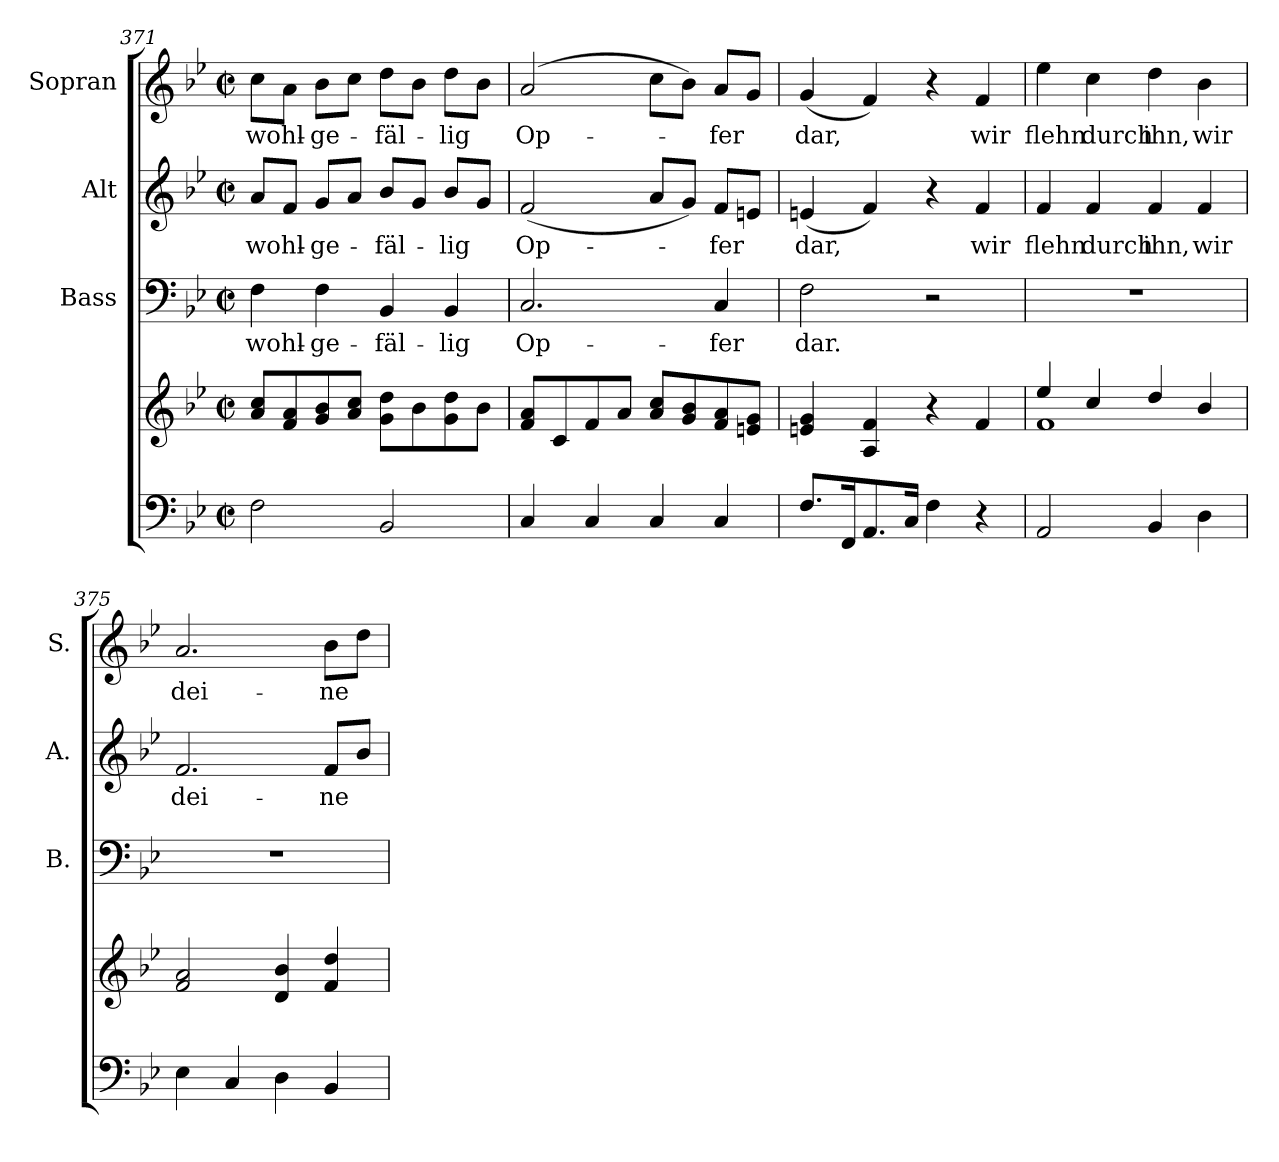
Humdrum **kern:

**kern	**kern	**kern	**text	**kern	**text	**kern	**text
*part4	*part4	*part3	*part3	*part2	*part2	*part1	*part1
*staff5	*staff4	*staff3	*staff3	*staff2	*staff2	*staff1	*staff1
*	*	*I"Bass	*	*I"Alt	*	*I"Sopran	*
*	*	*I'B.	*	*I'A.	*	*I'S.	*
!!LO:PB:g=z
*clefF4	*clefG2	*clefF4	*	*clefG2	*	*clefG2	*
*k[b-e-]	*k[b-e-]	*k[b-e-]	*	*k[b-e-]	*	*k[b-e-]	*
*B-:	*B-:	*B-:	*	*B-:	*	*B-:	*
*M2/2	*M2/2	*M2/2	*	*M2/2	*	*M2/2	*
*met(c|)	*met(c|)	*met(c|)	*	*met(c|)	*	*met(c|)	*
=371	=371	=371	=371	=371	=371	=371	=371
!	!	!	!LO:LY:b	!	!LO:LY:b	!	!LO:LY:b
2F\	8a/ 8cc/L	4F\	wohl-	8a/L	wohl-	8cc\L	wohl-
.	8f/ 8a/	.	.	8f/J	.	8a\J	.
!	!	!	!LO:LY:b	!	!LO:LY:b	!	!LO:LY:b
.	8g/ 8b-/	4F\	-ge-	8g/L	-ge-	8b-\L	-ge-
.	8a/ 8cc/J	.	.	8a/J	.	8cc\J	.
!	!	!	!LO:LY:b	!	!LO:LY:b	!	!LO:LY:b
2BB-/	8g\ 8dd\L	4BB-/	-fäl-	8b-/L	-fäl-	8dd\L	-fäl-
.	8b-\	.	.	8g/J	.	8b-\J	.
!	!	!	!LO:LY:b	!	!LO:LY:b	!	!LO:LY:b
.	8g\ 8dd\	4BB-/	-lig	8b-/L	-lig	8dd\L	-lig
.	8b-\J	.	.	8g/J	.	8b-\J	.
=372	=372	=372	=372	=372	=372	=372	=372
!	!	!	!LO:LY:b	!	!LO:LY:b	!	!LO:LY:b
4C/	8f/ 8a/L	2.C/	Op-	(<2f/	Op-	(2a/	Op-
.	8c/	.	.	.	.	.	.
4C/	8f/	.	.	.	.	.	.
.	8a/J	.	.	.	.	.	.
4C/	8a/ 8cc/L	.	.	8a/L	.	8cc\L	.
.	8g/ 8b-/	.	.	8g/J)	.	8b-\J)	.
!	!	!	!LO:LY:b	!	!LO:LY:b	!	!LO:LY:b
4C/	8f/ 8a/	4C/	-fer	8f/L	-fer	8a/L	-fer
.	8en/ 8g/J	.	.	8en/J	.	8g/J	.
=373	=373	=373	=373	=373	=373	=373	=373
!	!	!	!LO:LY:b	!	!LO:LY:b	!	!LO:LY:b
8.F/L	4en/ 4g/	2F\	dar.	(<4en/	dar,	(<4g/	dar,
16FF/k	.	.	.	.	.	.	.
8.AA/	4A/ 4f/	.	.	4f/)	.	4f/)	.
16C/Jk	.	.	.	.	.	.	.
4F\	4r	2r	.	4r	.	4r	.
!	!	!	!	!	!LO:LY:b	!	!LO:LY:b
4r	4f/	.	.	4f/	wir	4f/	wir
=374	=374	=374	=374	=374	=374	=374	=374
*	*^	*	*	*	*	*	*
!	!	!	!	!	!	!LO:LY:b	!	!LO:LY:b
2AA/	4ee-/	1f	1r	.	4f/	flehn	4ee-\	flehn
!	!	!	!	!	!	!LO:LY:b	!	!LO:LY:b
.	4cc/	.	.	.	4f/	durch	4cc\	durch
!	!	!	!	!	!	!LO:LY:b	!	!LO:LY:b
4BB-/	4dd/	.	.	.	4f/	ihn,	4dd\	ihn,
!	!	!	!	!	!	!LO:LY:b	!	!LO:LY:b
4D\	4b-/	.	.	.	4f/	wir	4b-\	wir
*	*v	*v	*	*	*	*	*	*
=375	=375	=375	=375	=375	=375	=375	=375
!	!	!	!	!	!LO:LY:b	!	!LO:LY:b
4E-\	2f/ 2a/	1r	.	2.f/	dei-	2.a/	dei-
4C/	.	.	.	.	.	.	.
4D\	4d/ 4b-/	.	.	.	.	.	.
!	!	!	!	!	!LO:LY:b	!	!LO:LY:b
4BB-/	4f/ 4dd/	.	.	8f/L	-ne	8b-\L	-ne
.	.	.	.	8b-/J	.	8dd\J	.
=	=	=	=	=	=	=	=
*-	*-	*-	*-	*-	*-	*-	*-
